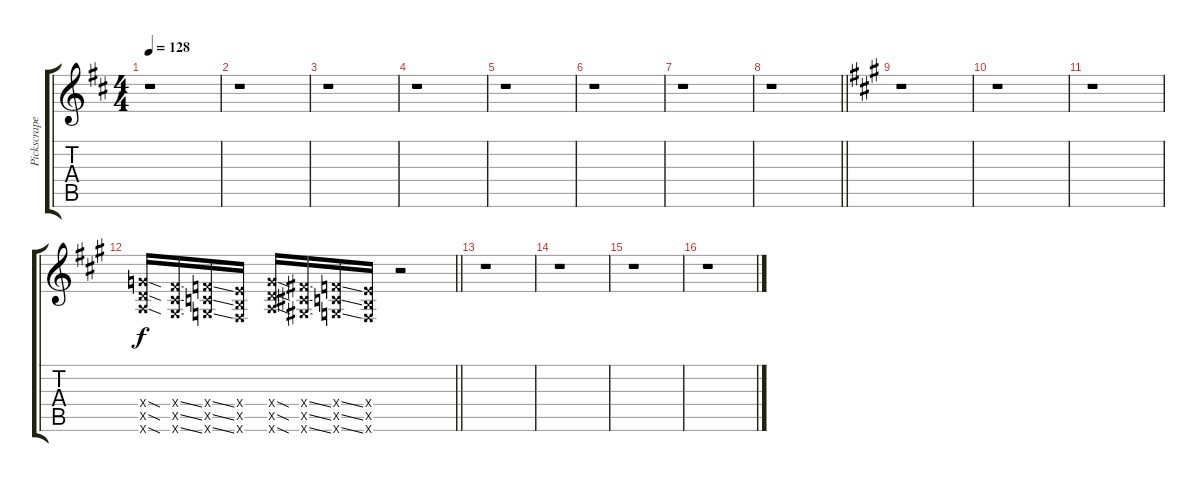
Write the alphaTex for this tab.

\track ("Pickscrape" "Pickscrape") {instrument guitarfretnoise}
\staff {score tabs}
\tuning (Eb4 Bb3 Gb3 Db3 Ab2 Eb2) {hide}
\ts (4 4)
\tempo 128
\clef g2
\ks d
r.1{dy f} |
r.1 |
r.1 |
r.1 |
r.1 |
r.1 |
r.1 |
\barLineRight lightlight
r.1 |
\ks a
r.1 |
r.1 |
r.1 |
\barLineRight lightlight
(18.4{sod x} 18.5{sod x} 18.6{sod x}).16 (17.4{ss x} 17.5{ss x} 17.6{ss x}).16 (16.4{ss x} 16.5{ss x} 16.6{ss x}).16 (15.4{x} 15.5{x} 15.6{x}).16 (18.4{sod x} 18.5{sod x} 18.6{sod x}).16 (17.4{ss x} 17.5{ss x} 17.6{ss x}).16 (16.4{ss x} 16.5{ss x} 16.6{ss x}).16 (15.4{x} 15.5{x} 15.6{x}).16 r.2 |
r.1 |
r.1 |
r.1 |
r.1
